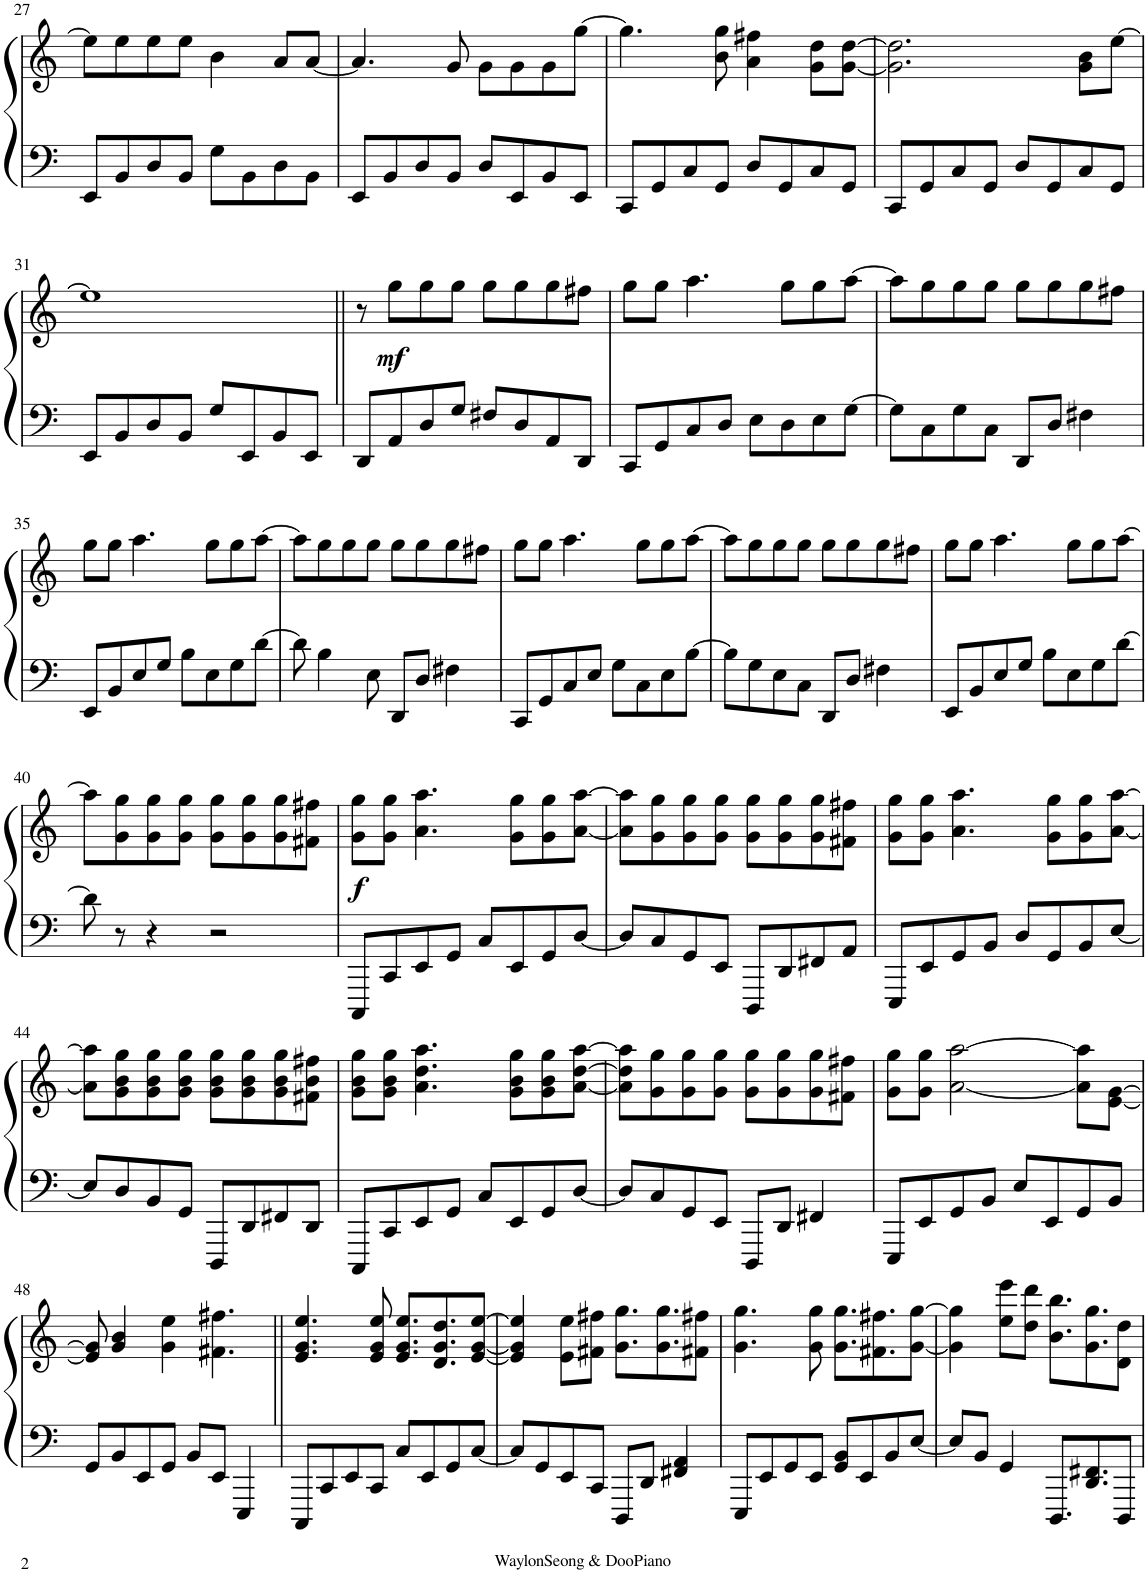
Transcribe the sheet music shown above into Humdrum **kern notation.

**kern	**kern	**dynam
*part1	*part1	*part1
*staff2	*staff1	*staff1/2
*I"Piano	*	*
*I'Pia.	*	*
!!LO:PB:g=z
*clefF4	*clefG2	*
*k[]	*k[]	*
*M4/4	*M4/4	*
=27	=27	=27
8EE/L	8ee\L]	.
8BB/	8ee\	.
8D/	8ee\	.
8BB/J	8ee\J	.
8G\L	4b\	.
8BB\	.	.
8D\	8a/L	.
8BB\J	[8a/J	.
=28	=28	=28
8EE/L	4.a/]	.
8BB/	.	.
8D/	.	.
8BB/J	8g/	.
8D/L	8g\L	.
8EE/	8g\	.
8BB/	8g\	.
8EE/J	[8gg\J	.
=29	=29	=29
8CC/L	4.gg\]	.
8GG/	.	.
8C/	.	.
8GG/J	8b\ 8gg\	.
8D/L	4a\ 4ff#X\	.
8GG/	.	.
8C/	8g\ 8dd\L	.
8GG/J	[8g\ [8dd\J	.
=30	=30	=30
8CC/L	2.g\] 2.dd\]	.
8GG/	.	.
8C/	.	.
8GG/J	.	.
8D/L	.	.
8GG/	.	.
8C/	8g\ 8b\L	.
8GG/J	[8ee\J	.
!!LO:LB:g=z
=31	=31	=31
8EE/L	1ee]	.
8BB/	.	.
8D/	.	.
8BB/J	.	.
8G/L	.	.
8EE/	.	.
8BB/	.	.
8EE/J	.	.
=32||	=32||	=32||
8DD/L	8r	.
!	!	!LO:DY:b
8AA/	8gg\L	mf
8D/	8gg\	.
8G/J	8gg\J	.
8F#X/L	8gg\L	.
8D/	8gg\	.
8AA/	8gg\	.
8DD/J	8ff#X\J	.
=33	=33	=33
8CC/L	8gg\L	.
8GG/	8gg\J	.
8C/	4.aa\	.
8D/J	.	.
8E\L	.	.
8D\	8gg\L	.
8E\	8gg\	.
[8G\J	[8aa\J	.
=34	=34	=34
8G\L]	8aa\L]	.
8C\	8gg\	.
8G\	8gg\	.
8C\J	8gg\J	.
8DD/L	8gg\L	.
8D/J	8gg\	.
4F#X\	8gg\	.
.	8ff#X\J	.
!!LO:LB:g=z
=35	=35	=35
8EE/L	8gg\L	.
8BB/	8gg\J	.
8E/	4.aa\	.
8G/J	.	.
8B\L	.	.
8E\	8gg\L	.
8G\	8gg\	.
[8d\J	[8aa\J	.
=36	=36	=36
8d\]	8aa\L]	.
4B\	8gg\	.
.	8gg\	.
8E\	8gg\J	.
8DD/L	8gg\L	.
8D/J	8gg\	.
4F#X\	8gg\	.
.	8ff#X\J	.
=37	=37	=37
8CC/L	8gg\L	.
8GG/	8gg\J	.
8C/	4.aa\	.
8E/J	.	.
8G\L	.	.
8C\	8gg\L	.
8E\	8gg\	.
[8B\J	[8aa\J	.
=38	=38	=38
8B\L]	8aa\L]	.
8G\	8gg\	.
8E\	8gg\	.
8C\J	8gg\J	.
8DD/L	8gg\L	.
8D/J	8gg\	.
4F#X\	8gg\	.
.	8ff#X\J	.
=39	=39	=39
8EE/L	8gg\L	.
8BB/	8gg\J	.
8E/	4.aa\	.
8G/J	.	.
8B\L	.	.
8E\	8gg\L	.
8G\	8gg\	.
[8d\J	[8aa\J	.
!!LO:LB:g=z
=40	=40	=40
8d\]	8aa\L]	.
8r	8g\ 8gg\	.
4r	8g\ 8gg\	.
.	8g\ 8gg\J	.
2r	8g\ 8gg\L	.
.	8g\ 8gg\	.
.	8g\ 8gg\	.
.	8f#X\ 8ff#X\J	.
=41	=41	=41
!	!	!LO:DY:b
8CCC/L	8g\ 8gg\L	f
8CC/	8g\ 8gg\J	.
8EE/	4.a\ 4.aa\	.
8GG/J	.	.
8C/L	.	.
8EE/	8g\ 8gg\L	.
8GG/	8g\ 8gg\	.
[8D/J	[8a\ [8aa\J	.
=42	=42	=42
8D/L]	8a\] 8aa\]L	.
8C/	8g\ 8gg\	.
8GG/	8g\ 8gg\	.
8EE/J	8g\ 8gg\J	.
8DDD/L	8g\ 8gg\L	.
8DD/	8g\ 8gg\	.
8FF#X/	8g\ 8gg\	.
8AA/J	8f#X\ 8ff#X\J	.
=43	=43	=43
8EEE/L	8g\ 8gg\L	.
8EE/	8g\ 8gg\J	.
8GG/	4.a\ 4.aa\	.
8BB/J	.	.
8D/L	.	.
8GG/	8g\ 8gg\L	.
8BB/	8g\ 8gg\	.
[8E/J	[8a\ [8aa\J	.
!!LO:LB:g=z
=44	=44	=44
8E/L]	8a\] 8aa\]L	.
8D/	8g\ 8b\ 8gg\	.
8BB/	8g\ 8b\ 8gg\	.
8GG/J	8g\ 8b\ 8gg\J	.
8DDD/L	8g\ 8b\ 8gg\L	.
8DD/	8g\ 8b\ 8gg\	.
8FF#X/	8g\ 8b\ 8gg\	.
8DD/J	8f#X\ 8b\ 8ff#X\J	.
=45	=45	=45
8CCC/L	8g\ 8b\ 8gg\L	.
8CC/	8g\ 8b\ 8gg\J	.
8EE/	4.a\ 4.dd\ 4.aa\	.
8GG/J	.	.
8C/L	.	.
8EE/	8g\ 8b\ 8gg\L	.
8GG/	8g\ 8b\ 8gg\	.
[8D/J	[8a\ [8dd\ [8aa\J	.
=46	=46	=46
8D/L]	8a\] 8dd\] 8aa\]L	.
8C/	8g\ 8gg\	.
8GG/	8g\ 8gg\	.
8EE/J	8g\ 8gg\J	.
8DDD/L	8g\ 8gg\L	.
8DD/J	8g\ 8gg\	.
4FF#X/	8g\ 8gg\	.
.	8f#X\ 8ff#X\J	.
=47	=47	=47
8EEE/L	8g\ 8gg\L	.
8EE/	8g\ 8gg\J	.
8GG/	[2a\ [2aa\	.
8BB/J	.	.
8E/L	.	.
8EE/	.	.
8GG/	8a\] 8aa\]L	.
8BB/J	[8e\ [8g\J	.
!!LO:LB:g=z
=48	=48	=48
8GG/L	8e/] 8g/]	.
8BB/	4g/ 4b/	.
8EE/	.	.
8GG/J	4g\ 4ee\	.
8BB/L	.	.
8EE/J	4.f#X\ 4.ff#X\	.
4EEE/	.	.
=49||	=49||	=49||
8CCC/L	4.e/ 4.g/ 4.ee/	.
8CC/	.	.
8EE/	.	.
8CC/J	8e/ 8g/ 8ee/	.
8C/L	8.e/ 8.g/ 8.ee/L	.
8EE/	.	.
.	8.d/ 8.g/ 8.dd/	.
8GG/	.	.
[8C/J	[8e/ [8g/ [8ee/J	.
=50	=50	=50
8C/L]	4e/] 4g/] 4ee/]	.
8GG/	.	.
8EE/	8e\ 8ee\L	.
8CC/J	8f#X\ 8ff#X\J	.
8DDD/L	8.g\ 8.gg\L	.
8DD/J	.	.
.	8.g\ 8.gg\	.
4FF#X/ 4AA/	.	.
.	8f#X\ 8ff#X\J	.
=51	=51	=51
8EEE/L	4.g\ 4.gg\	.
8EE/	.	.
8GG/	.	.
8EE/J	8g\ 8gg\	.
8GG/ 8BB/L	8.g\ 8.gg\L	.
8EE/	.	.
.	8.f#X\ 8.ff#X\	.
8BB/	.	.
[8E/J	[8g\ [8gg\J	.
=52	=52	=52
8E/L]	4g\] 4gg\]	.
8BB/J	.	.
4GG/	8ee\ 8eee\L	.
.	8dd\ 8ddd\J	.
8.DDD/L	8.b\ 8.bb\L	.
8.DD/ 8.FF#X/	8.g\ 8.gg\	.
8DDD/J	8d\ 8dd\J	.
=	=	=
*-	*-	*-
